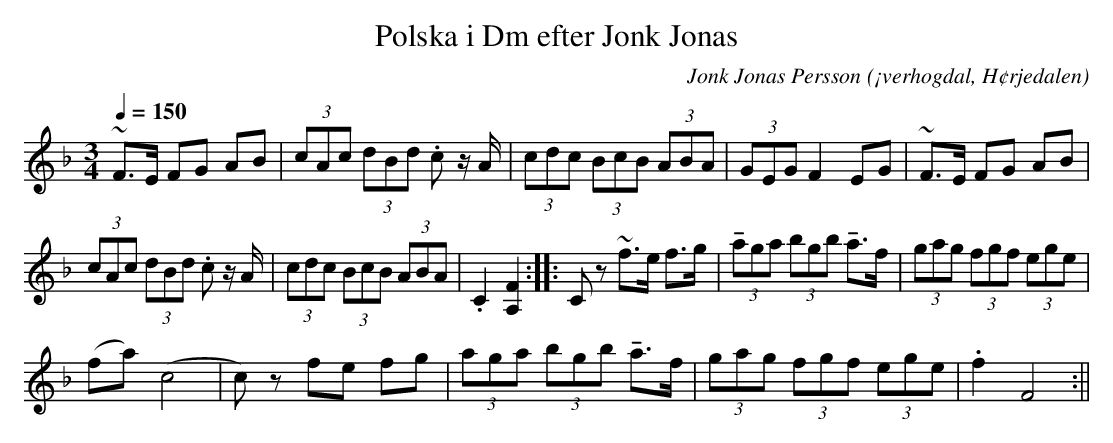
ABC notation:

X:1
T:Polska i Dm efter Jonk Jonas
O:¡verhogdal, H¢rjedalen
Q:1/4=150
M:3/4
C:Jonk Jonas Persson
K:Dm
~F>E FG AB | (3cAc (3dBd .c z/2 A/2 | (3cdc (3BcB (3ABA | (3GEG F2 EG | ~F>E FG AB |
(3cAc (3dBd .c z/2 A/2 | (3cdc (3BcB (3ABA | .C2 [F2A,2] :||: Cz ~f>e f>g | (3!tenuto!aga (3bgb !tenuto!a>f | (3gag (3fgf (3ege |
(fa) (c4 | c)z fe fg | (3aga (3bgb !tenuto!a>f | (3gag (3fgf (3ege | .f2 F4 :||
